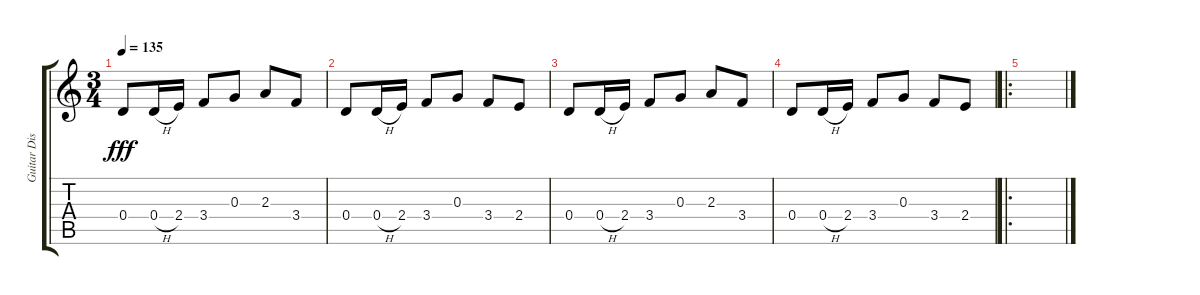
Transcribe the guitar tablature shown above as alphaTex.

\track ("Guitar Distortion 1" "Guitar Dis") {instrument distortionguitar}
\staff {score tabs}
\tuning (E4 B3 G3 D3 A2 E2) {hide}
\ts (3 4)
\tempo 135
\clef g2
\ks c
0.4.8{dy fff} 0.4{h}.16 2.4.16 3.4.8 0.3.8 2.3.8 3.4.8 |
0.4.8 0.4{h}.16 2.4.16 3.4.8 0.3.8 3.4.8 2.4.8 |
0.4.8 0.4{h}.16 2.4.16 3.4.8 0.3.8 2.3.8 3.4.8 |
0.4.8 0.4{h}.16 2.4.16 3.4.8 0.3.8 3.4.8 2.4.8 |
\ro
